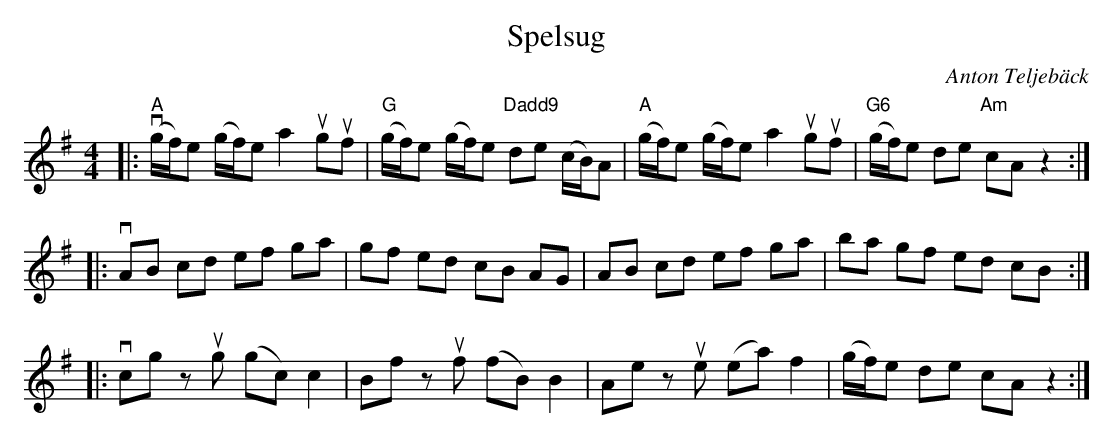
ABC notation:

X:1
T:Spelsug
C:Anton Teljebäck
M:4/4
L:1/8
K:G
|: "A" v(g/f/)e (g/f/)e a2 uguf | "G" (g/f/)e (g/f/)e "Dadd9"de (c/B/)A | "A"(g/f/)e (g/f/)e a2 uguf | "G6"(g/f/)e de "Am"cA z2 :|
|: vAB cd ef ga | gf ed cB AG | AB cd ef ga | ba gf ed cB :|
|:vcg zug (gc) c2 | Bf zuf (fB) B2 | Ae zue (ea) f2 | (g/f/)e de cA z2 :|
